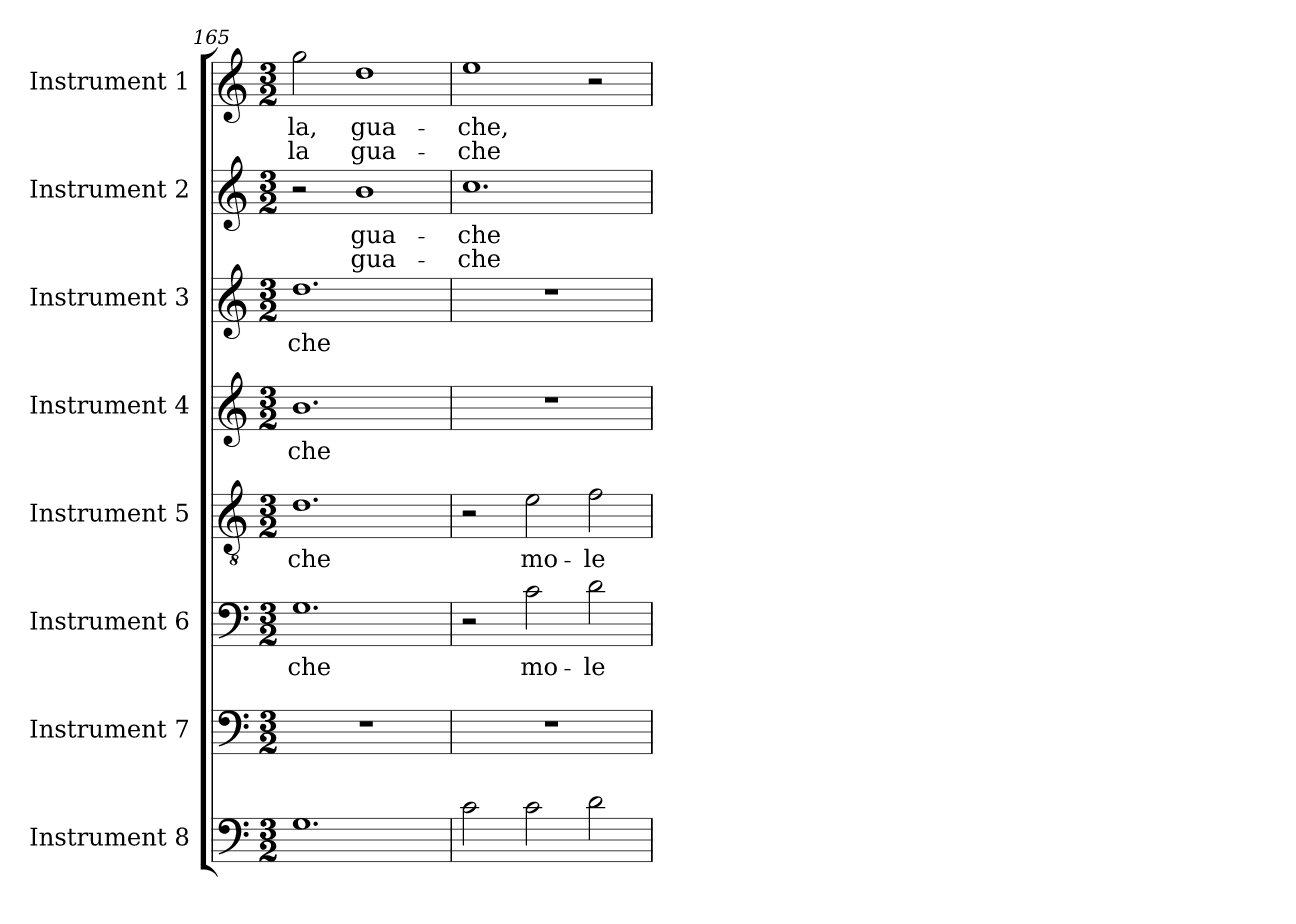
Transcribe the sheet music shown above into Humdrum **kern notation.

**kern	**kern	**kern	**text	**kern	**text	**kern	**text	**kern	**text	**kern	**text	**text	**kern	**text	**text
*part8	*part7	*part6	*part6	*part5	*part5	*part4	*part4	*part3	*part3	*part2	*part2	*part2	*part1	*part1	*part1
*staff8	*staff7	*staff6	*staff6	*staff5	*staff5	*staff4	*staff4	*staff3	*staff3	*staff2	*staff2	*staff2	*staff1	*staff1	*staff1
*I"Instrument 8	*I"Instrument 7	*I"Instrument 6	*	*I"Instrument 5	*	*I"Instrument 4	*	*I"Instrument 3	*	*I"Instrument 2	*	*	*I"Instrument 1	*	*
*clefF4	*clefF4	*clefF4	*	*clefGv2	*	*clefG2	*	*clefG2	*	*clefG2	*	*	*clefG2	*	*
*k[]	*k[]	*k[]	*	*k[]	*	*k[]	*	*k[]	*	*k[]	*	*	*k[]	*	*
*C:	*C:	*C:	*	*C:	*	*C:	*	*C:	*	*C:	*	*	*C:	*	*
*M3/2	*M3/2	*M3/2	*	*M3/2	*	*M3/2	*	*M3/2	*	*M3/2	*	*	*M3/2	*	*
=165	=165	=165	=165	=165	=165	=165	=165	=165	=165	=165	=165	=165	=165	=165	=165
!	!	!	!LO:LY:b:rj	!	!LO:LY:b:rj	!	!LO:LY:b:rj	!	!LO:LY:b:rj	!	!	!	!	!LO:LY:b:cj	!LO:LY:b:cj
1.G	1.r	1.G	-che	1.d	-che	1.b	-che	1.dd	-che	2r	.	.	2gg\	-la,	la
!	!	!	!	!	!	!	!	!	!	!	!LO:LY:b:rj	!LO:LY:b:rj	!	!LO:LY:b:cj	!LO:LY:b:cj
.	.	.	.	.	.	.	.	.	.	1b	gua-	-gua-	1dd	gua-	-gua-
=166	=166	=166	=166	=166	=166	=166	=166	=166	=166	=166	=166	=166	=166	=166	=166
!	!	!	!	!	!	!	!	!	!	!	!LO:LY:b:rj	!LO:LY:b:rj	!	!LO:LY:b:cj	!LO:LY:b:cj
2c\	1.r	2r	.	2r	.	1.r	.	1.r	.	1.cc	-che	che	1ee	-che,	che
!	!	!	!LO:LY:b:rj	!	!LO:LY:b:rj	!	!	!	!	!	!	!	!	!	!
2c\	.	2c\	mo-	2e\	mo-	.	.	.	.	.	.	.	.	.	.
!	!	!	!LO:LY:b:rj	!	!LO:LY:b:rj	!	!	!	!	!	!	!	!	!	!
2d\	.	2d\	-le-	2f\	-le-	.	.	.	.	.	.	.	2r	.	.
=	=	=	=	=	=	=	=	=	=	=	=	=	=	=	=
*-	*-	*-	*-	*-	*-	*-	*-	*-	*-	*-	*-	*-	*-	*-	*-
